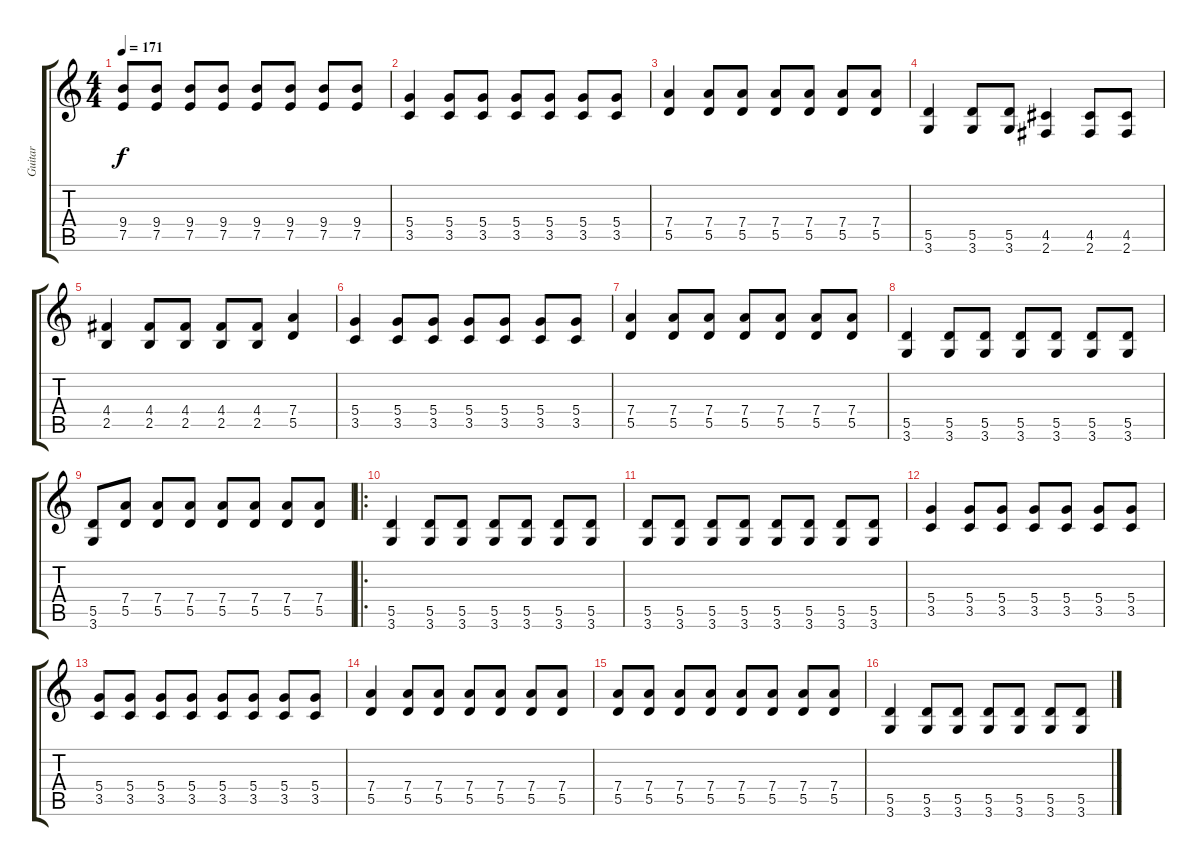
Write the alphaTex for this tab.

\track ("Guitar" "Guitar") {instrument distortionguitar}
\staff {score tabs}
\tuning (E4 B3 G3 D3 A2 E2) {hide}
\ts (4 4)
\tempo 171
\clef g2
\ks c
(9.4 7.5).8{dy f} (9.4 7.5).8 (9.4 7.5).8 (9.4 7.5).8 (9.4 7.5).8 (9.4 7.5).8 (9.4 7.5).8 (9.4 7.5).8 |
(5.4 3.5).4 (5.4 3.5).8 (5.4 3.5).8 (5.4 3.5).8 (5.4 3.5).8 (5.4 3.5).8 (5.4 3.5).8 |
(7.4 5.5).4 (7.4 5.5).8 (7.4 5.5).8 (7.4 5.5).8 (7.4 5.5).8 (7.4 5.5).8 (7.4 5.5).8 |
(5.5 3.6).4 (5.5 3.6).8 (5.5 3.6).8 (4.5 2.6).4 (4.5 2.6).8 (4.5 2.6).8 |
(4.4 2.5).4 (4.4 2.5).8 (4.4 2.5).8 (4.4 2.5).8 (4.4 2.5).8 (7.4 5.5).4 |
(5.4 3.5).4 (5.4 3.5).8 (5.4 3.5).8 (5.4 3.5).8 (5.4 3.5).8 (5.4 3.5).8 (5.4 3.5).8 |
(7.4 5.5).4 (7.4 5.5).8 (7.4 5.5).8 (7.4 5.5).8 (7.4 5.5).8 (7.4 5.5).8 (7.4 5.5).8 |
(5.5 3.6).4 (5.5 3.6).8 (5.5 3.6).8 (5.5 3.6).8 (5.5 3.6).8 (5.5 3.6).8 (5.5 3.6).8 |
(5.5 3.6).8 (7.4 5.5).8 (7.4 5.5).8 (7.4 5.5).8 (7.4 5.5).8 (7.4 5.5).8 (7.4 5.5).8 (7.4 5.5).8 |
\ro
(5.5 3.6).4 (5.5 3.6).8 (5.5 3.6).8 (5.5 3.6).8 (5.5 3.6).8 (5.5 3.6).8 (5.5 3.6).8 |
(5.5 3.6).8 (5.5 3.6).8 (5.5 3.6).8 (5.5 3.6).8 (5.5 3.6).8 (5.5 3.6).8 (5.5 3.6).8 (5.5 3.6).8 |
(5.4 3.5).4 (5.4 3.5).8 (5.4 3.5).8 (5.4 3.5).8 (5.4 3.5).8 (5.4 3.5).8 (5.4 3.5).8 |
(5.4 3.5).8 (5.4 3.5).8 (5.4 3.5).8 (5.4 3.5).8 (5.4 3.5).8 (5.4 3.5).8 (5.4 3.5).8 (5.4 3.5).8 |
(7.4 5.5).4 (7.4 5.5).8 (7.4 5.5).8 (7.4 5.5).8 (7.4 5.5).8 (7.4 5.5).8 (7.4 5.5).8 |
(7.4 5.5).8 (7.4 5.5).8 (7.4 5.5).8 (7.4 5.5).8 (7.4 5.5).8 (7.4 5.5).8 (7.4 5.5).8 (7.4 5.5).8 |
(5.5 3.6).4 (5.5 3.6).8 (5.5 3.6).8 (5.5 3.6).8 (5.5 3.6).8 (5.5 3.6).8 (5.5 3.6).8
